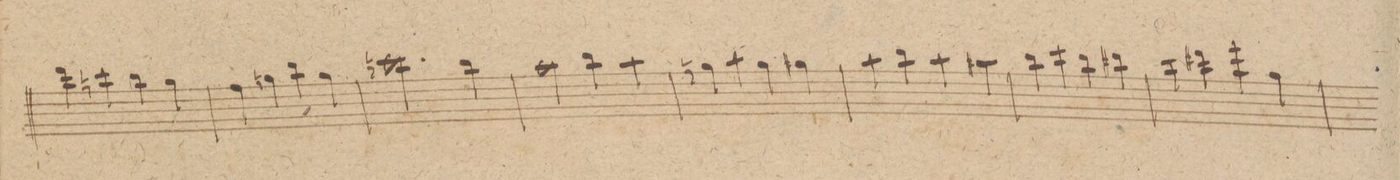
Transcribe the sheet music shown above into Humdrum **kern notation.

**kern	**dynam
*I"Violino. 1mo	*
*clefG2	*
*k[f#c#g#]	*
*met(c|)	*
*M2/2	*
4ddd\	.
4cccn\	.
4bb\	.
4gg#\	.
=234	=234
4ff#\	.
4ggn\	.
4bb\	.
4gg\	.
=235	=235
2.cccn\	.
4bb\	.
=236	=236
2aa\	.
4bb\	.
4aa\	.
=237	=237
4ggn\	.
4aa\	.
4gg\	.
4gg#X\	.
=238	=238
4aa\	.
4bb\	.
4aa\	.
4aa#X\	.
=239	=239
4bb\	.
4ccc#\	.
4bb\	.
4bb#X\	.
=240	=240
4ccc#\	.
4ddd#X\	.
4eee\	.
4gg#\	.
=241	=241
*-	*-
